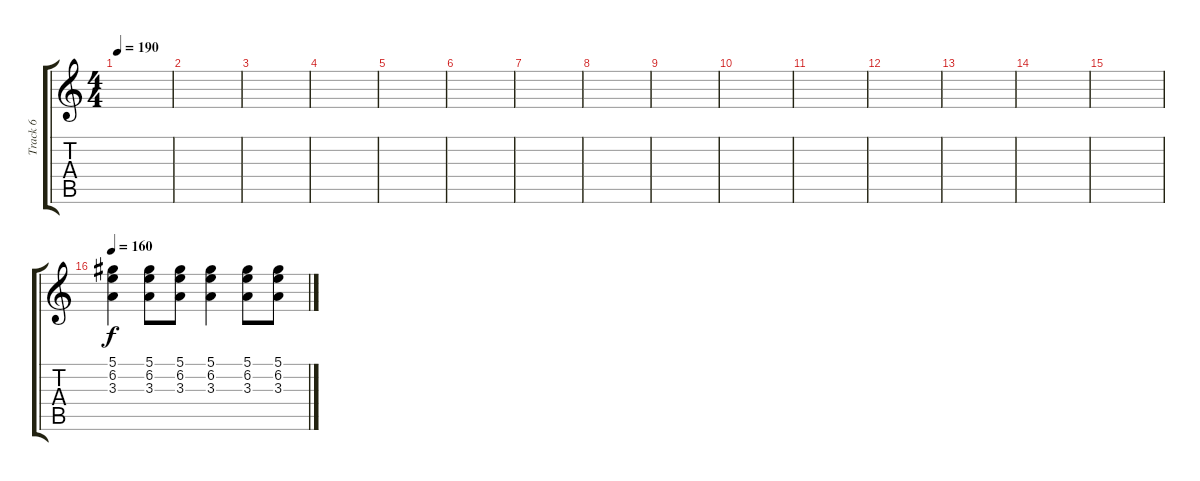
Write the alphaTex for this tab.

\track ("Track 6" "Track 6") {instrument acousticguitarsteel}
\staff {score tabs}
\tuning (Eb4 Bb3 Gb3 Db3 Ab2 Db2) {hide}
\ts (4 4)
\tempo 190
\clef g2
\ks c
|
|
|
|
|
|
|
|
|
|
|
|
|
|
|
\tempo 160
(5.1 6.2 3.3).4 (5.1 6.2 3.3).8 (5.1 6.2 3.3).8 (5.1 6.2 3.3).4 (5.1 6.2 3.3).8 (5.1 6.2 3.3).8
